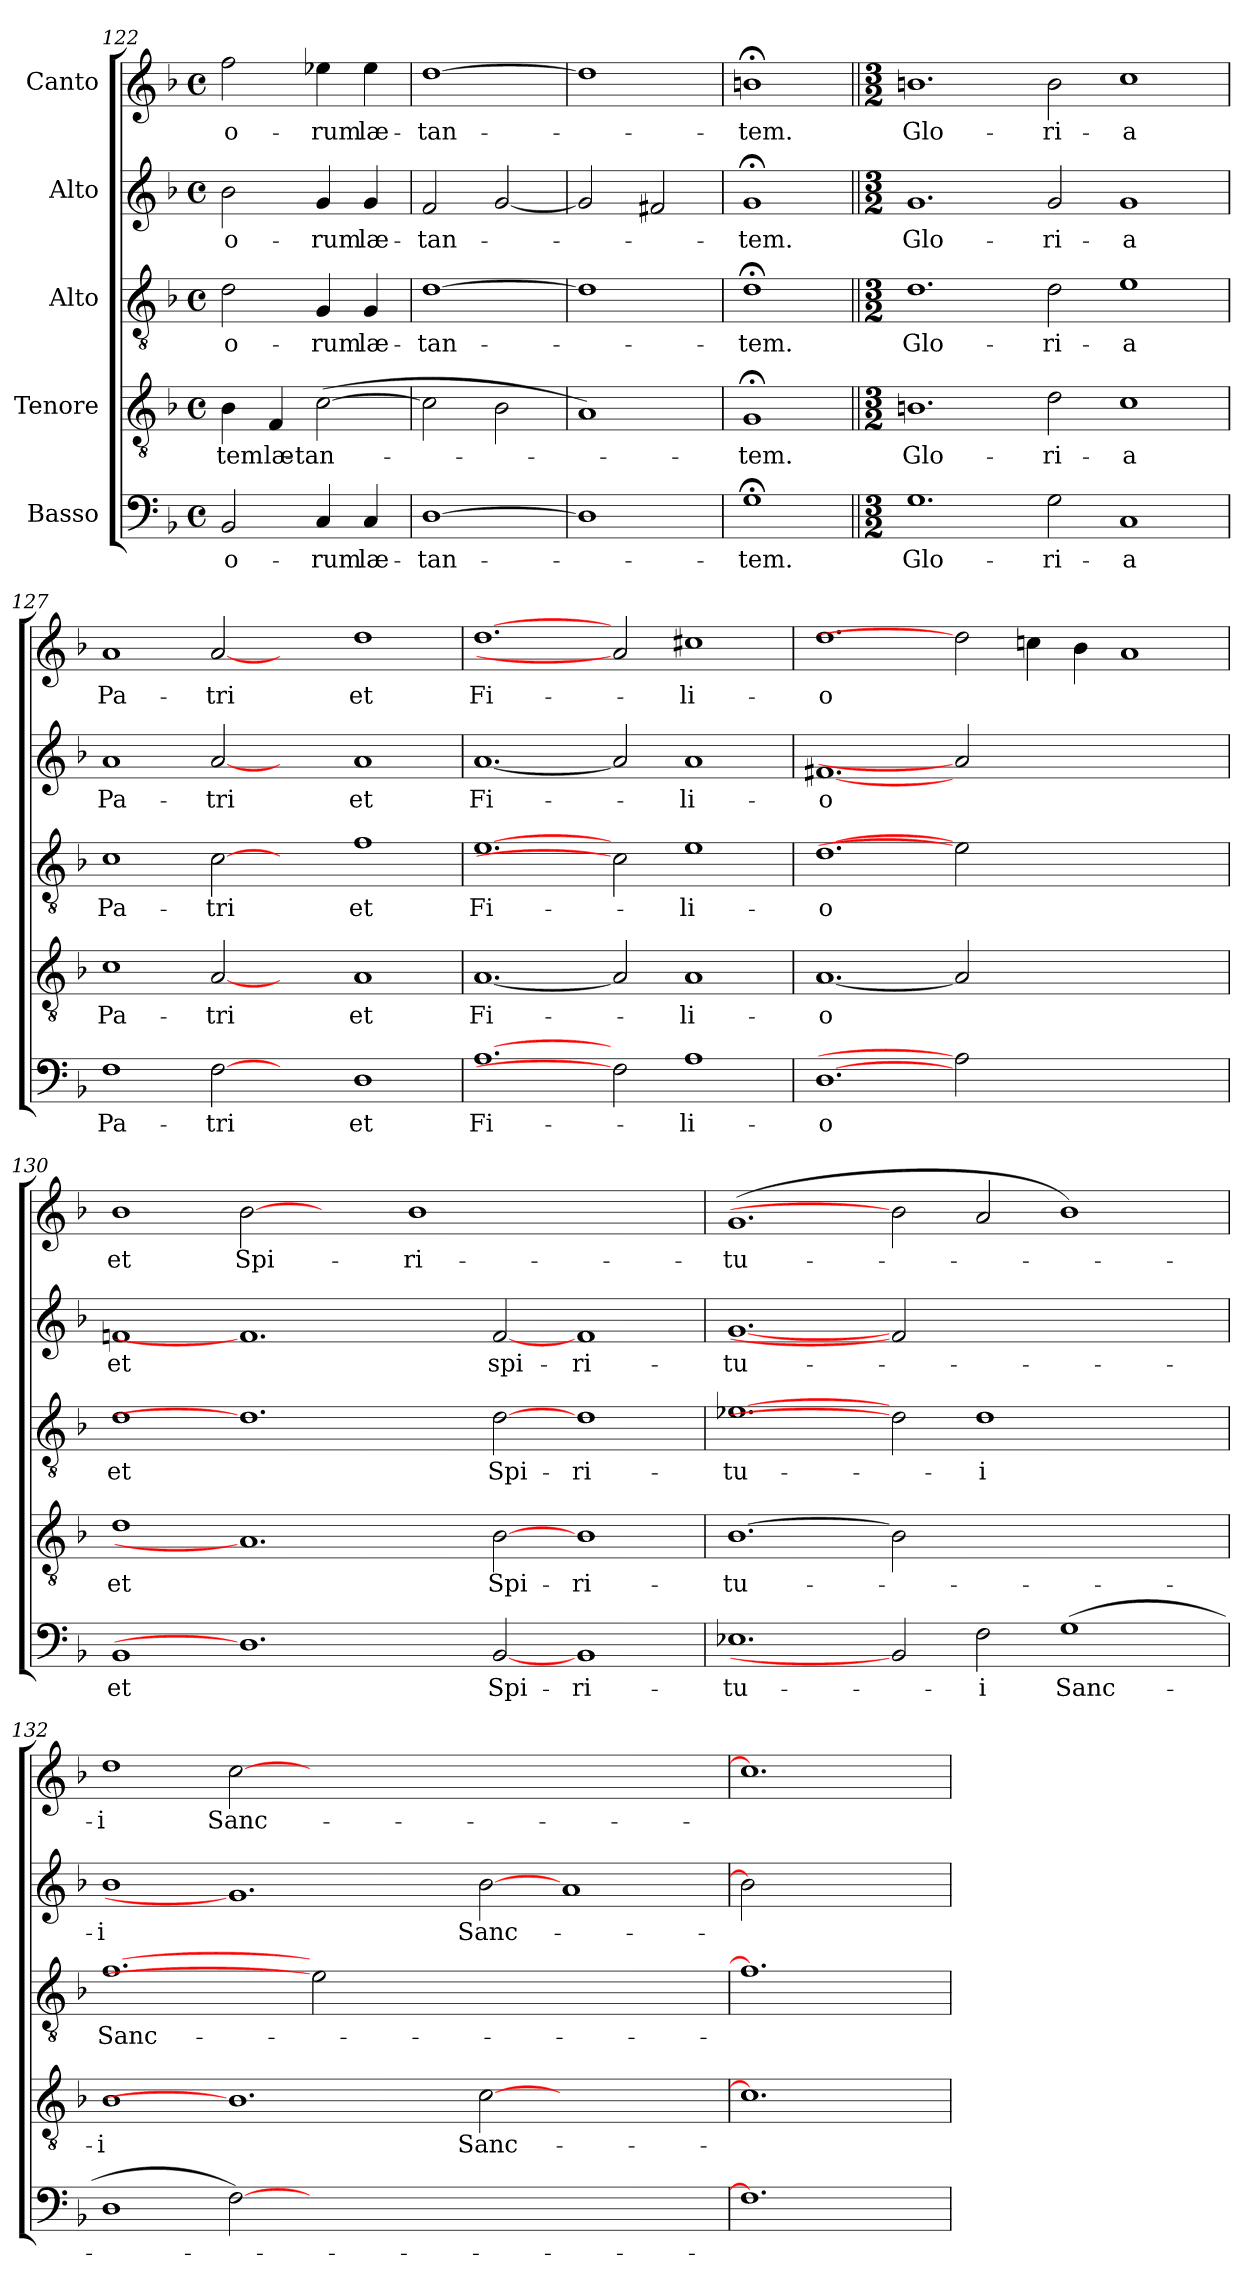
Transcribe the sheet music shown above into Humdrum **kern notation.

**kern	**text	**kern	**text	**kern	**text	**kern	**text	**kern	**text
*part5	*part5	*part4	*part4	*part3	*part3	*part2	*part2	*part1	*part1
*staff5	*staff5	*staff4	*staff4	*staff3	*staff3	*staff2	*staff2	*staff1	*staff1
*I"Basso	*	*I"Tenore	*	*I"Alto	*	*I"Alto	*	*I"Canto	*
*clefF4	*	*clefGv2	*	*clefGv2	*	*clefG2	*	*clefG2	*
*ITrd7c12	*	*	*	*	*	*	*	*	*
*k[b-]	*	*k[b-]	*	*k[b-]	*	*k[b-]	*	*k[b-]	*
*F:	*	*F:	*	*F:	*	*F:	*	*F:	*
*M4/4	*	*M4/4	*	*M4/4	*	*M4/4	*	*M4/4	*
*met(c)	*	*met(c)	*	*met(c)	*	*met(c)	*	*met(c)	*
=122	=122	=122	=122	=122	=122	=122	=122	=122	=122
!	!LO:LY:b	!	!LO:LY:b	!	!LO:LY:b	!	!LO:LY:b	!	!LO:LY:b
2BBB-/	-o-	4B-\	-tem	2d\	-o-	2b-\	-o-	2ff\	-o-
!	!	!	!LO:LY:b	!	!	!	!	!	!
.	.	4F/	læ-	.	.	.	.	.	.
!	!LO:LY:b	!	!LO:LY:b	!	!LO:LY:b	!	!LO:LY:b	!	!LO:LY:b
4CC/	-rum	(>[2c\	-tan-	4G/	-rum	4g/	-rum	4ee-X\	-rum
!	!LO:LY:b	!	!	!	!LO:LY:b	!	!LO:LY:b	!	!LO:LY:b
4CC/	læ-	.	.	4G/	læ-	4g/	læ-	4ee-\	læ-
=123	=123	=123	=123	=123	=123	=123	=123	=123	=123
!	!LO:LY:b	!	!	!	!LO:LY:b	!	!LO:LY:b	!	!LO:LY:b
[1DD	-tan-	2c\]	.	[1d	-tan-	2f/	-tan-	[1dd	-tan-
.	.	2B-\	.	.	.	[2g/	.	.	.
=124	=124	=124	=124	=124	=124	=124	=124	=124	=124
1DD]	.	1A)	.	1d]	.	2g/]	.	1dd]	.
.	.	.	.	.	.	2f#X/	.	.	.
=125	=125	=125	=125	=125	=125	=125	=125	=125	=125
!	!LO:LY:b	!	!LO:LY:b	!	!LO:LY:b	!	!LO:LY:b	!	!LO:LY:b
1GG;<	-tem.	1G;	-tem.	1d;<	-tem.	1g;	-tem.	1bn;<	-tem.
!!LO:PB:g=z
=126||	=126||	=126||	=126||	=126||	=126||	=126||	=126||	=126||	=126||
*M3/2	*	*M3/2	*	*M3/2	*	*M3/2	*	*M3/2	*
!	!LO:LY:b	!	!LO:LY:b	!	!LO:LY:b	!	!LO:LY:b	!	!LO:LY:b
1.GG	Glo-	1.Bn	Glo-	1.d	Glo-	1.g	Glo-	1.bn	Glo-
!	!LO:LY:b	!	!LO:LY:b	!	!LO:LY:b	!	!LO:LY:b	!	!LO:LY:b
2GG\	-ri-	2d\	-ri-	2d\	-ri-	2g/	-ri-	2b\	-ri-
!	!LO:LY:b	!	!LO:LY:b	!	!LO:LY:b	!	!LO:LY:b	!	!LO:LY:b
1CC	-a	1c	-a	1e	-a	1g	-a	1cc	-a
=127	=127	=127	=127	=127	=127	=127	=127	=127	=127
!	!LO:LY:b	!	!LO:LY:b	!	!LO:LY:b	!	!LO:LY:b	!	!LO:LY:b
1FF	Pa-	1c	Pa-	1c	Pa-	1a	Pa-	1a	Pa-
!	!LO:LY:b	!	!LO:LY:b	!	!LO:LY:b	!	!LO:LY:b	!	!LO:LY:b
[2FF	-tri	[2A	-tri	[2c	-tri	[2a	-tri	[2a	-tri
2ryy	.	2ryy	.	2ryy	.	2ryy	.	2ryy	.
!	!LO:LY:b	!	!LO:LY:b	!	!LO:LY:b	!	!LO:LY:b	!	!LO:LY:b
1DD	et	1A	et	1f	et	1a	et	1dd	et
=128	=128	=128	=128	=128	=128	=128	=128	=128	=128
!	!LO:LY:b	!	!LO:LY:b	!	!LO:LY:b	!	!LO:LY:b	!	!LO:LY:b
[1.AA	Fi-	[1.A	Fi-	[1.e	Fi-	[1.a	Fi-	[1.dd	Fi-
2FF]	.	2A]	.	2c]	.	2a]	.	2a]	.
!	!LO:LY:b	!	!LO:LY:b	!	!LO:LY:b	!	!LO:LY:b	!	!LO:LY:b
1AA	-li-	1A	-li-	1e	-li-	1a	-li-	1cc#X	-li-
=129	=129	=129	=129	=129	=129	=129	=129	=129	=129
!	!LO:LY:b	!	!LO:LY:b	!	!LO:LY:b	!	!LO:LY:b	!	!LO:LY:b
[1.DD	-o	[1.A	-o	[1.d	-o	[1.f#X	-o	1.dd	-o
2AA]	.	2A]	.	2e]	.	2a]	.	2dd]	.
1.ryy	.	1.ryy	.	1.ryy	.	1.ryy	.	4ccn\	.
.	.	.	.	.	.	.	.	4b-\	.
.	.	.	.	.	.	.	.	1a	.
=130	=130	=130	=130	=130	=130	=130	=130	=130	=130
!	!LO:LY:b	!	!LO:LY:b	!	!LO:LY:b	!	!LO:LY:b	!	!LO:LY:b
1BBB-	et	1d	et	1d	et	1fn	et	1b-	et
!	!	!	!	!	!	!	!	!	!LO:LY:b
1.DD]	.	1.A]	.	1.d]	.	1.f#]	.	[2b-	Spi-
.	.	.	.	.	.	.	.	2ryy	.
!	!	!	!	!	!	!	!	!	!LO:LY:b
.	.	.	.	.	.	.	.	1b-	-ri-
!	!LO:LY:b	!	!LO:LY:b	!	!LO:LY:b	!	!LO:LY:b	!	!
[2BBB-	Spi-	[2B-	Spi-	[2d	Spi-	[2f	spi-	.	.
!	!LO:LY:b	!	!LO:LY:b	!	!LO:LY:b	!	!LO:LY:b	!	!
1BBB-	-ri-	1B-	-ri-	1d	-ri-	1f	-ri-	1ryy	.
=131	=131	=131	=131	=131	=131	=131	=131	=131	=131
!	!LO:LY:b	!	!LO:LY:b	!	!LO:LY:b	!	!LO:LY:b	!	!LO:LY:b
1.EE-X	-tu-	[1.B-	-tu-	[1.e-X	-tu-	[1.g	-tu-	(>1.g	-tu-
2BBB-]	.	2B-]	.	2d]	.	2f]	.	2b-]	.
!	!LO:LY:b	!	!	!	!LO:LY:b	!	!	!	!
2FF\	-i	1.ryy	.	1d	-i	1.ryy	.	2a/	.
!	!LO:LY:b	!	!	!	!	!	!	!	!
(>1GG	Sanc-	.	.	.	.	.	.	1b-)	.
.	.	.	.	2ryy	.	.	.	.	.
!!LO:LB:g=z
=132	=132	=132	=132	=132	=132	=132	=132	=132	=132
!	!LO:LY:b	!	!LO:LY:b	!	!LO:LY:b	!	!LO:LY:b	!	!LO:LY:b
1DD	-­-	1B-	-­i	[1.f	Sanc-	1b-	-­i	1dd	-­i
!	!	!	!	!	!	!	!	!	!LO:LY:b
[2FF)	.	1.B-]	.	.	.	1.g]	.	[2cc	Sanc-
0ryy	.	.	.	2e-]	.	.	.	0ryy	.
.	.	.	.	0ryy	.	.	.	.	.
!	!	!	!LO:LY:b	!	!	!	!LO:LY:b	!	!
.	.	[2c	Sanc-	.	.	[2b-	Sanc-	.	.
.	.	1ryy	.	.	.	1a	.	.	.
2ryy	.	.	.	.	.	.	.	2ryy	.
=133	=133	=133	=133	=133	=133	=133	=133	=133	=133
1.FF]	.	1.c]	.	1.f]	.	2b-]	.	1.cc]	.
.	.	.	.	.	.	1ryy	.	.	.
=	=	=	=	=	=	=	=	=	=
*-	*-	*-	*-	*-	*-	*-	*-	*-	*-
